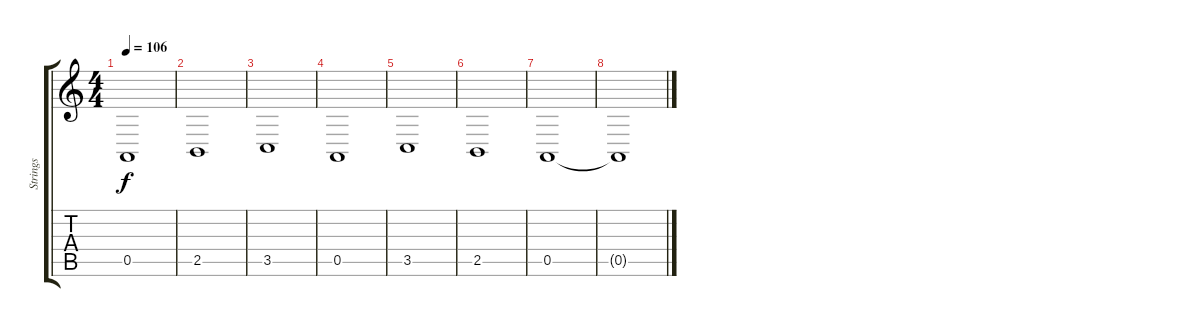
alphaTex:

\track ("Strings" "Strings") {instrument stringensemble1}
\staff {score tabs}
\tuning (E4 B3 G3 D3 A2 E2) {hide}
\ts (4 4)
\tempo 106
\clef g2
\ks c
0.5.1{dy f} |
2.5.1 |
3.5.1 |
0.5.1 |
3.5.1 |
2.5.1 |
0.5.1 |
0.5{t}.1
